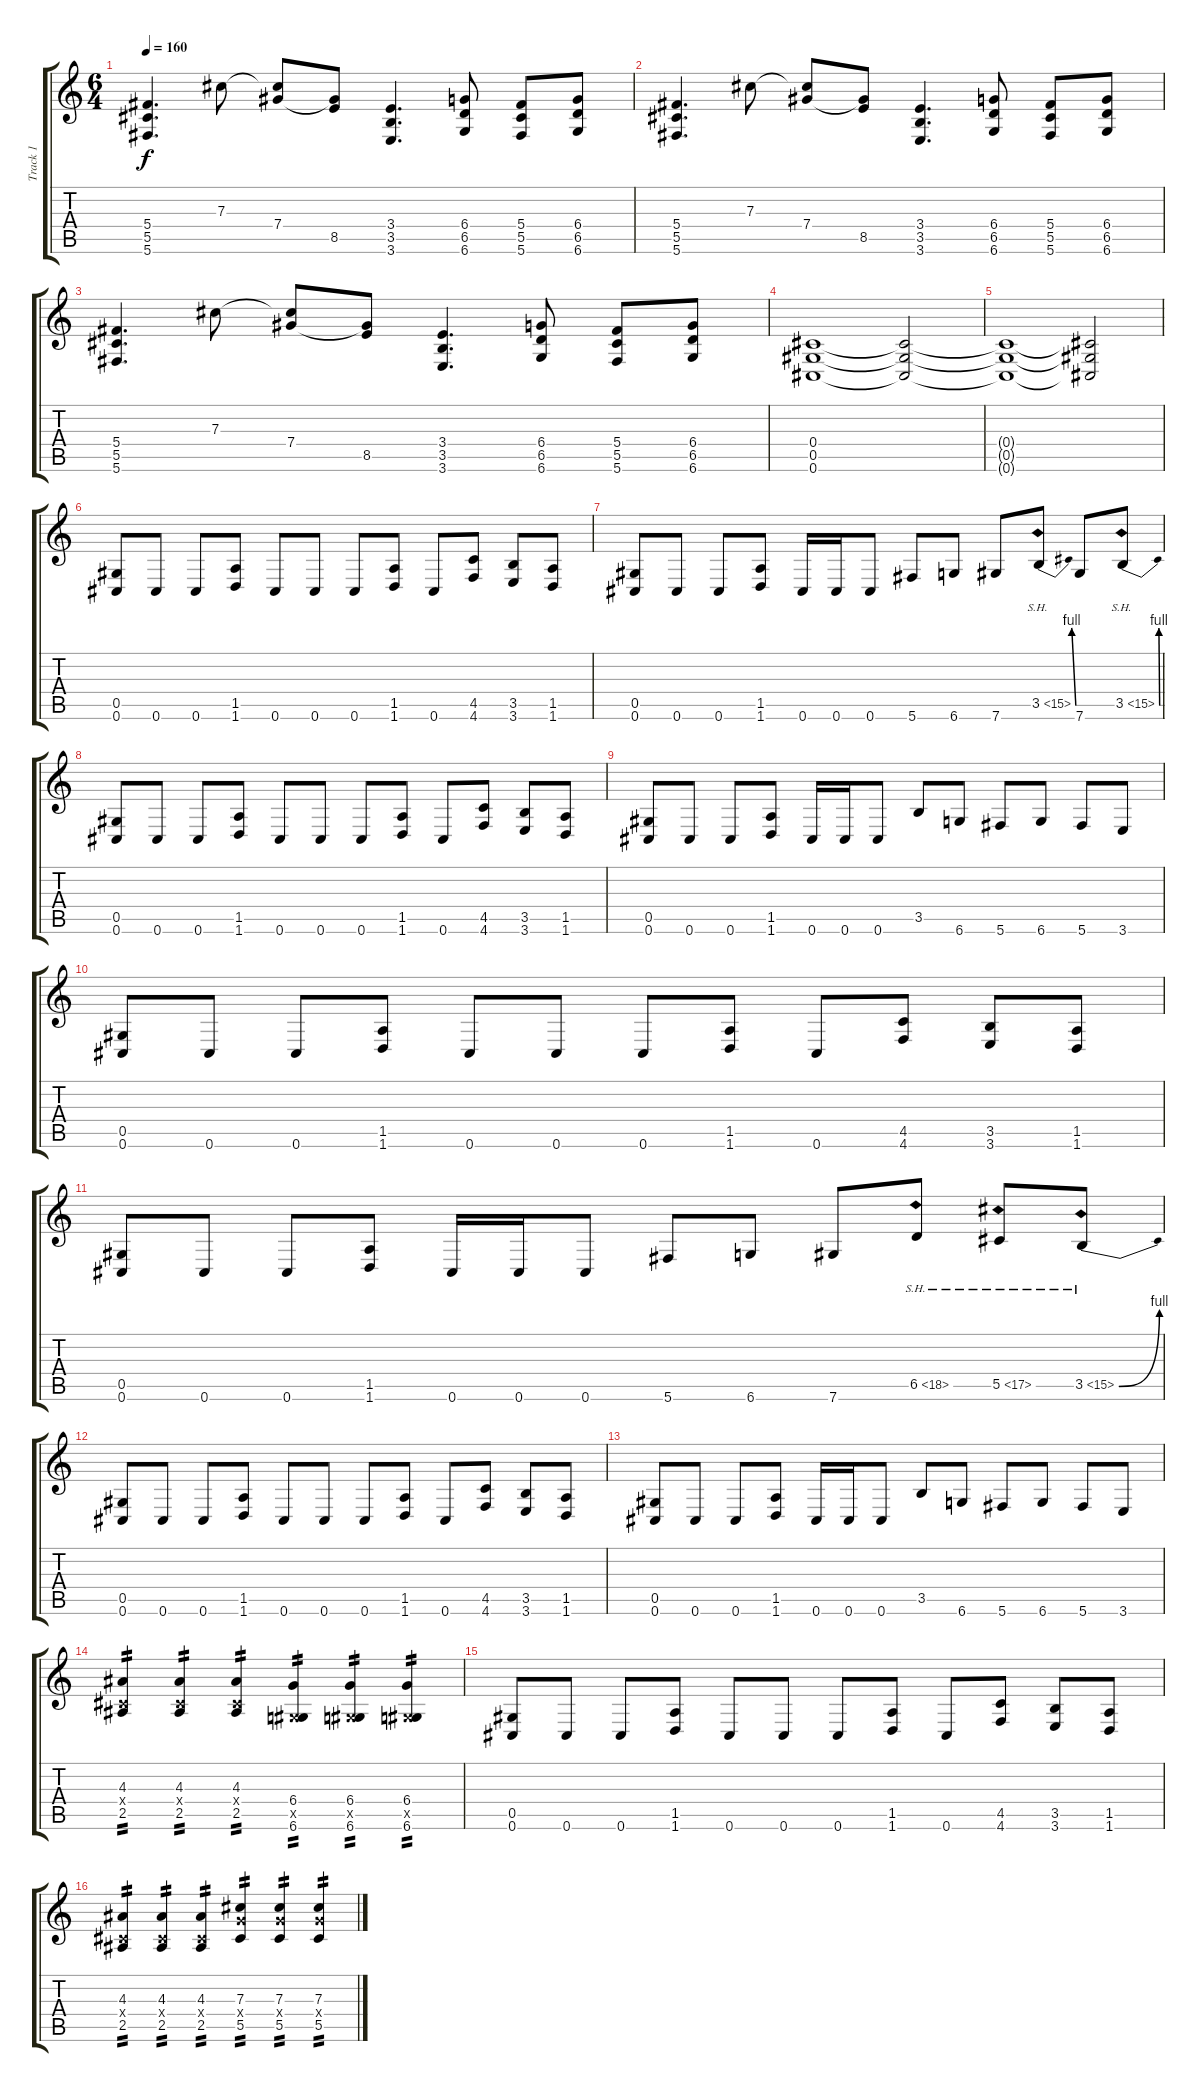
\track ("Track 1" "Track 1") {instrument distortionguitar}
\staff {score tabs}
\tuning (Eb4 Bb3 Gb3 Db3 Ab2 Db2) {hide}
\ts (6 4)
\tempo 160
\clef g2
\ks c
(5.4 5.5 5.6).4{d dy f} 7.3.8 (7.3{t} 7.4).8 (7.4{t} 8.5).8 (3.4 3.5 3.6).4{d} (6.4 6.5 6.6).8 (5.4 5.5 5.6).8 (6.4 6.5 6.6).8 |
(5.4 5.5 5.6).4{d} 7.3.8 (7.3{t} 7.4).8 (7.4{t} 8.5).8 (3.4 3.5 3.6).4{d} (6.4 6.5 6.6).8 (5.4 5.5 5.6).8 (6.4 6.5 6.6).8 |
(5.4 5.5 5.6).4{d} 7.3.8 (7.3{t} 7.4).8 (7.4{t} 8.5).8 (3.4 3.5 3.6).4{d} (6.4 6.5 6.6).8 (5.4 5.5 5.6).8 (6.4 6.5 6.6).8 |
(0.4 0.5 0.6).1 (0.4{t} 0.5{t} 0.6{t}).2 |
(0.4{t} 0.5{t} 0.6{t}).1 (0.4{t} 0.5{t} 0.6{t}).2 |
(0.5 0.6).8 0.6.8 0.6.8 (1.5 1.6).8 0.6.8 0.6.8 0.6.8 (1.5 1.6).8 0.6.8 (4.5 4.6).8 (3.5 3.6).8 (1.5 1.6).8 |
(0.5 0.6).8 0.6.8 0.6.8 (1.5 1.6).8 0.6.16 0.6.16 0.6.8 5.6.8 6.6.8 7.6.8 3.5{be (bend 0 0 60 4) sh 12}.8 7.6.8 3.5{be (bend 0 0 60 4) sh 12}.8 |
(0.5 0.6).8 0.6.8 0.6.8 (1.5 1.6).8 0.6.8 0.6.8 0.6.8 (1.5 1.6).8 0.6.8 (4.5 4.6).8 (3.5 3.6).8 (1.5 1.6).8 |
(0.5 0.6).8 0.6.8 0.6.8 (1.5 1.6).8 0.6.16 0.6.16 0.6.8 3.5.8 6.6.8 5.6.8 6.6.8 5.6.8 3.6.8 |
(0.5 0.6).8 0.6.8 0.6.8 (1.5 1.6).8 0.6.8 0.6.8 0.6.8 (1.5 1.6).8 0.6.8 (4.5 4.6).8 (3.5 3.6).8 (1.5 1.6).8 |
(0.5 0.6).8 0.6.8 0.6.8 (1.5 1.6).8 0.6.16 0.6.16 0.6.8 5.6.8 6.6.8 7.6.8 6.5{sh 12}.8 5.5{sh 12}.8 3.5{be (bend 0 0 60 4) sh 12}.8 |
(0.5 0.6).8 0.6.8 0.6.8 (1.5 1.6).8 0.6.8 0.6.8 0.6.8 (1.5 1.6).8 0.6.8 (4.5 4.6).8 (3.5 3.6).8 (1.5 1.6).8 |
(0.5 0.6).8 0.6.8 0.6.8 (1.5 1.6).8 0.6.16 0.6.16 0.6.8 3.5.8 6.6.8 5.6.8 6.6.8 5.6.8 3.6.8 |
(4.3 0.4{x} 2.5).4{tp 2} (4.3 0.4{x} 2.5).4{tp 2} (4.3 0.4{x} 2.5).4{tp 2} (6.4 0.5{x} 6.6).4{tp 2} (6.4 0.5{x} 6.6).4{tp 2} (6.4 0.5{x} 6.6).4{tp 2} |
(0.5 0.6).8 0.6.8 0.6.8 (1.5 1.6).8 0.6.8 0.6.8 0.6.8 (1.5 1.6).8 0.6.8 (4.5 4.6).8 (3.5 3.6).8 (1.5 1.6).8 |
(4.3 0.4{x} 2.5).4{tp 2} (4.3 0.4{x} 2.5).4{tp 2} (4.3 0.4{x} 2.5).4{tp 2} (7.3 6.4{x} 5.5).4{tp 2} (7.3 6.4{x} 5.5).4{tp 2} (7.3 6.4{x} 5.5).4{tp 2}
